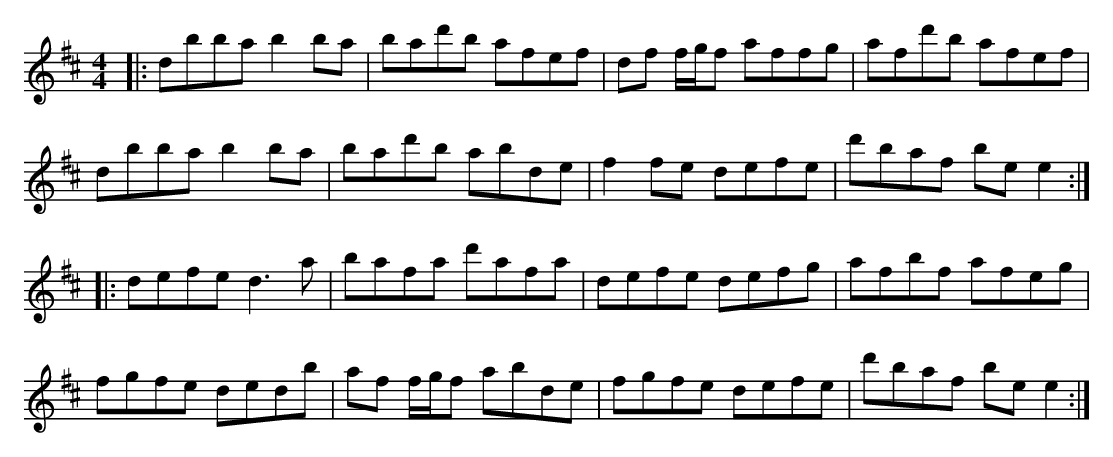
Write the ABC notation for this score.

X:1
M:4/4
K:D
|:dbba b2ba|bad'b afef|df f/g/f affg|afd'b afef|
dbba b2ba|bad'b abde|f2fe defe|d'baf bee2:|
|:defe d3a|bafa d'afa|defe defg|afbf afeg|
fgfe dedb|af f/g/f abde|fgfe defe|d'baf bee2:|
